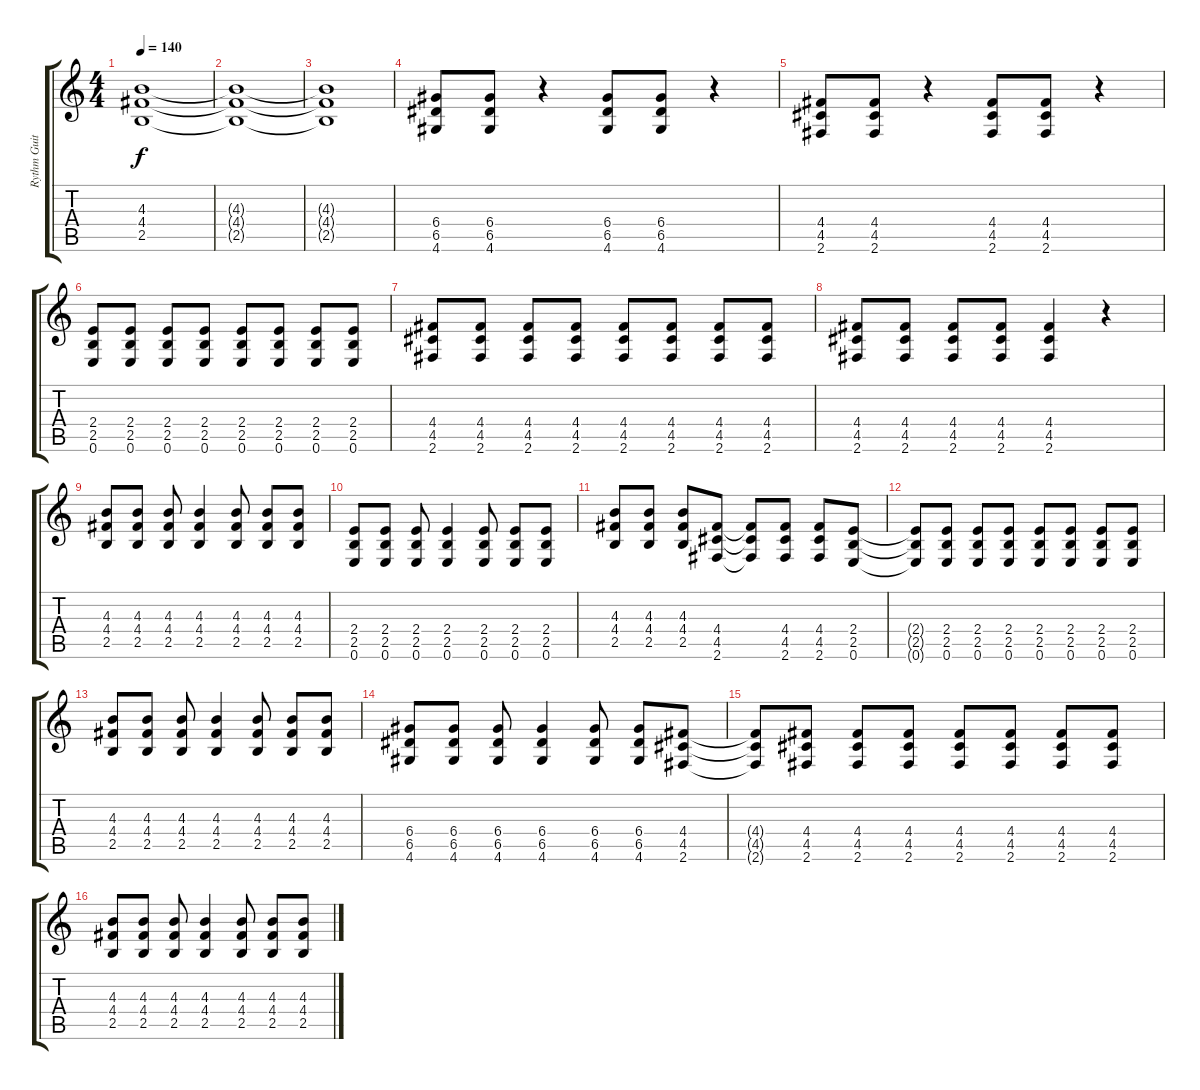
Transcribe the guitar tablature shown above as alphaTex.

\track ("Rythm Guitar" "Rythm Guit") {instrument distortionguitar}
\staff {score tabs}
\tuning (E4 B3 G3 D3 A2 E2) {hide}
\ts (4 4)
\tempo 140
\clef g2
\ks c
(4.3{t} 4.4{t} 2.5{t}).1{dy f volume 0} |
(4.3{t} 4.4{t} 2.5{t}).1 |
(4.3{t} 4.4{t} 2.5{t}).1 |
(6.4 6.5 4.6).8{volume 11} (6.4 6.5 4.6).8 r.4 (6.4 6.5 4.6).8 (6.4 6.5 4.6).8 r.4 |
(4.4 4.5 2.6).8 (4.4 4.5 2.6).8 r.4 (4.4 4.5 2.6).8 (4.4 4.5 2.6).8 r.4 |
(2.4 2.5 0.6).8 (2.4 2.5 0.6).8 (2.4 2.5 0.6).8 (2.4 2.5 0.6).8 (2.4 2.5 0.6).8 (2.4 2.5 0.6).8 (2.4 2.5 0.6).8 (2.4 2.5 0.6).8 |
(4.4 4.5 2.6).8 (4.4 4.5 2.6).8 (4.4 4.5 2.6).8 (4.4 4.5 2.6).8 (4.4 4.5 2.6).8 (4.4 4.5 2.6).8 (4.4 4.5 2.6).8 (4.4 4.5 2.6).8 |
(4.4 4.5 2.6).8 (4.4 4.5 2.6).8 (4.4 4.5 2.6).8 (4.4 4.5 2.6).8 (4.4 4.5 2.6).4 r.4 |
(4.3 4.4 2.5).8{volume 13} (4.3 4.4 2.5).8 (4.3 4.4 2.5).8 (4.3 4.4 2.5).4 (4.3 4.4 2.5).8 (4.3 4.4 2.5).8 (4.3 4.4 2.5).8 |
(2.4 2.5 0.6).8 (2.4 2.5 0.6).8 (2.4 2.5 0.6).8 (2.4 2.5 0.6).4 (2.4 2.5 0.6).8 (2.4 2.5 0.6).8 (2.4 2.5 0.6).8 |
(4.3 4.4 2.5).8 (4.3 4.4 2.5).8 (4.3 4.4 2.5).8 (4.4 4.5 2.6).8 (4.4{t} 4.5{t} 2.6{t}).8 (4.4 4.5 2.6).8 (4.4 4.5 2.6).8 (2.4 2.5 0.6).8 |
(2.4{t} 2.5{t} 0.6{t}).8 (2.4 2.5 0.6).8 (2.4 2.5 0.6).8 (2.4 2.5 0.6).8 (2.4 2.5 0.6).8 (2.4 2.5 0.6).8 (2.4 2.5 0.6).8 (2.4 2.5 0.6).8 |
(4.3 4.4 2.5).8 (4.3 4.4 2.5).8 (4.3 4.4 2.5).8 (4.3 4.4 2.5).4 (4.3 4.4 2.5).8 (4.3 4.4 2.5).8 (4.3 4.4 2.5).8 |
(6.4 6.5 4.6).8 (6.4 6.5 4.6).8 (6.4 6.5 4.6).8 (6.4 6.5 4.6).4 (6.4 6.5 4.6).8 (6.4 6.5 4.6).8 (4.4 4.5 2.6).8 |
(4.4{t} 4.5{t} 2.6{t}).8 (4.4 4.5 2.6).8 (4.4 4.5 2.6).8 (4.4 4.5 2.6).8 (4.4 4.5 2.6).8 (4.4 4.5 2.6).8 (4.4 4.5 2.6).8 (4.4 4.5 2.6).8 |
(4.3 4.4 2.5).8 (4.3 4.4 2.5).8 (4.3 4.4 2.5).8 (4.3 4.4 2.5).4 (4.3 4.4 2.5).8 (4.3 4.4 2.5).8 (4.3 4.4 2.5).8
